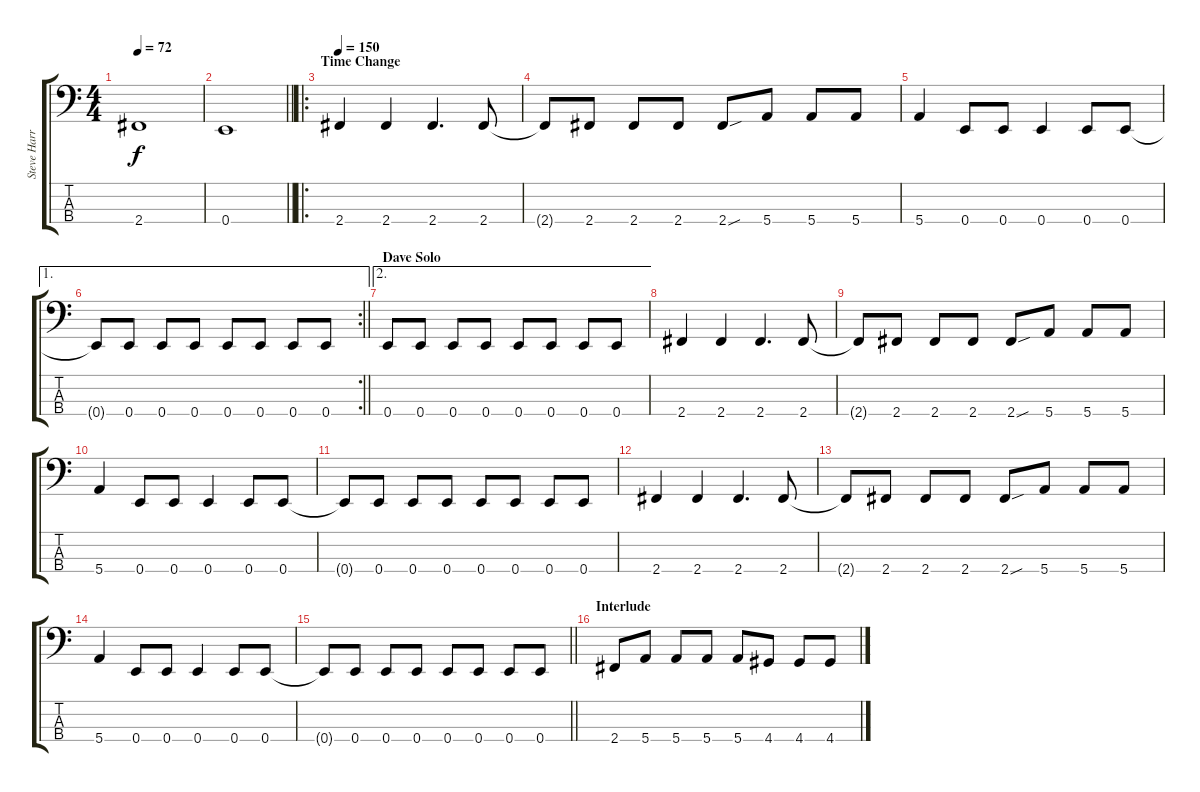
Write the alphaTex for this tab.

\track ("Steve Harris" "Steve Harr") {instrument electricbassfinger}
\staff {score tabs}
\tuning (G2 D2 A1 E1) {hide}
\ts (4 4)
\tempo 72
\clef f4
\ks c
2.4.1{dy f} |
\barLineRight lightlight
0.4.1 |
\ro
\section ("" "Time Change")
\tempo 146
\tempo 150
2.4.4 2.4.4 2.4.4{d} 2.4.8 |
2.4{t}.8 2.4.8 2.4.8 2.4.8 2.4{sou}.8 5.4.8 5.4.8 5.4.8 |
5.4.4 0.4.8 0.4.8 0.4.4 0.4.8 0.4.8 |
\ae 1
\rc 2
\barLineRight lightlight
0.4{t}.8 0.4.8 0.4.8 0.4.8 0.4.8 0.4.8 0.4.8 0.4.8 |
\ae 2
\section ("" "Dave Solo")
0.4.8 0.4.8 0.4.8 0.4.8 0.4.8 0.4.8 0.4.8 0.4.8 |
2.4.4 2.4.4 2.4.4{d} 2.4.8 |
2.4{t}.8 2.4.8 2.4.8 2.4.8 2.4{sou}.8 5.4.8 5.4.8 5.4.8 |
5.4.4 0.4.8 0.4.8 0.4.4 0.4.8 0.4.8 |
0.4{t}.8 0.4.8 0.4.8 0.4.8 0.4.8 0.4.8 0.4.8 0.4.8 |
2.4.4 2.4.4 2.4.4{d} 2.4.8 |
2.4{t}.8 2.4.8 2.4.8 2.4.8 2.4{sou}.8 5.4.8 5.4.8 5.4.8 |
5.4.4 0.4.8 0.4.8 0.4.4 0.4.8 0.4.8 |
\barLineRight lightlight
0.4{t}.8 0.4.8 0.4.8 0.4.8 0.4.8 0.4.8 0.4.8 0.4.8 |
\section ("" "Interlude")
2.4.8 5.4.8 5.4.8 5.4.8 5.4.8 4.4.8 4.4.8 4.4.8
